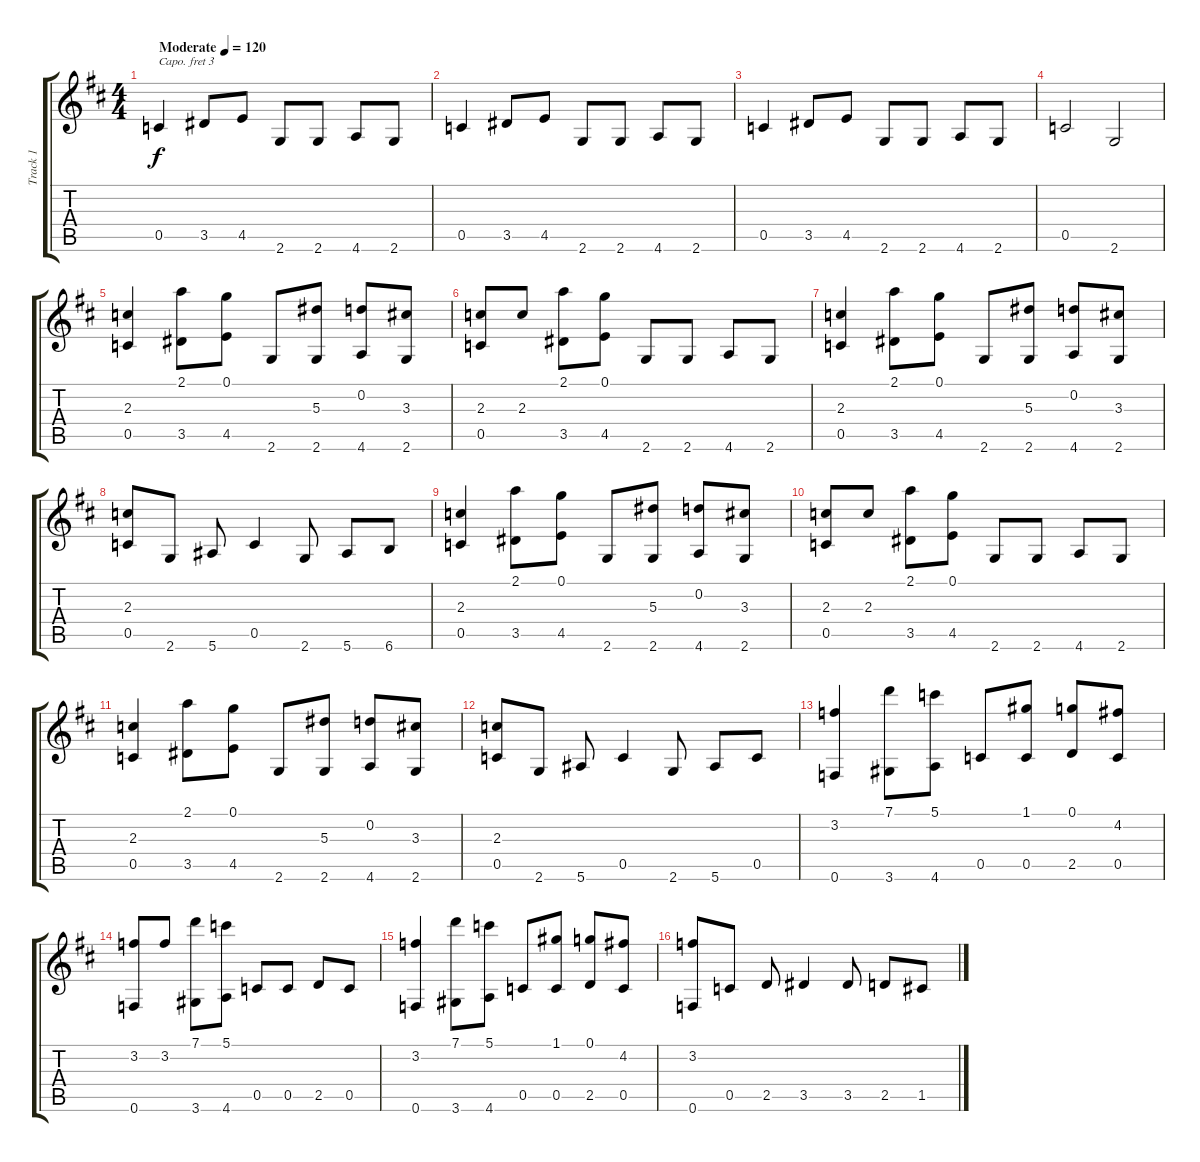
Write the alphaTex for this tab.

\track ("Track 1" "Track 1") {instrument acousticguitarnylon}
\staff {score tabs}
\capo 3
\tuning (E4 B3 G3 D3 A2 D2) {hide}
\ts (4 4)
\tempo (120 "Moderate")
\clef g2
\ks d
0.5.4{dy f instrument acousticguitarnylon} 3.5.8 4.5.8 2.6.8 2.6.8 4.6.8 2.6.8 |
0.5.4 3.5.8 4.5.8 2.6.8 2.6.8 4.6.8 2.6.8 |
0.5.4 3.5.8 4.5.8 2.6.8 2.6.8 4.6.8 2.6.8 |
0.5.2 2.6.2 |
(2.3 0.5).4 (2.1 3.5).8 (0.1 4.5).8 2.6.8 (5.3 2.6).8 (0.2 4.6).8 (3.3 2.6).8 |
(2.3 0.5).8 2.3.8 (2.1 3.5).8 (0.1 4.5).8 2.6.8 2.6.8 4.6.8 2.6.8 |
(2.3 0.5).4 (2.1 3.5).8 (0.1 4.5).8 2.6.8 (5.3 2.6).8 (0.2 4.6).8 (3.3 2.6).8 |
(2.3 0.5).8 2.6.8 5.6.8 0.5.4 2.6.8 5.6.8 6.6.8 |
(2.3 0.5).4 (2.1 3.5).8 (0.1 4.5).8 2.6.8 (5.3 2.6).8 (0.2 4.6).8 (3.3 2.6).8 |
(2.3 0.5).8 2.3.8 (2.1 3.5).8 (0.1 4.5).8 2.6.8 2.6.8 4.6.8 2.6.8 |
(2.3 0.5).4 (2.1 3.5).8 (0.1 4.5).8 2.6.8 (5.3 2.6).8 (0.2 4.6).8 (3.3 2.6).8 |
(2.3 0.5).8 2.6.8 5.6.8 0.5.4 2.6.8 5.6.8 0.5.8 |
(3.2 0.6).4 (7.1 3.6).8 (5.1 4.6).8 0.5.8 (1.1 0.5).8 (0.1 2.5).8 (4.2 0.5).8 |
(3.2 0.6).8 3.2.8 (7.1 3.6).8 (5.1 4.6).8 0.5.8 0.5.8 2.5.8 0.5.8 |
(3.2 0.6).4 (7.1 3.6).8 (5.1 4.6).8 0.5.8 (1.1 0.5).8 (0.1 2.5).8 (4.2 0.5).8 |
(3.2 0.6).8 0.5.8 2.5.8 3.5.4 3.5.8 2.5.8 1.5.8
